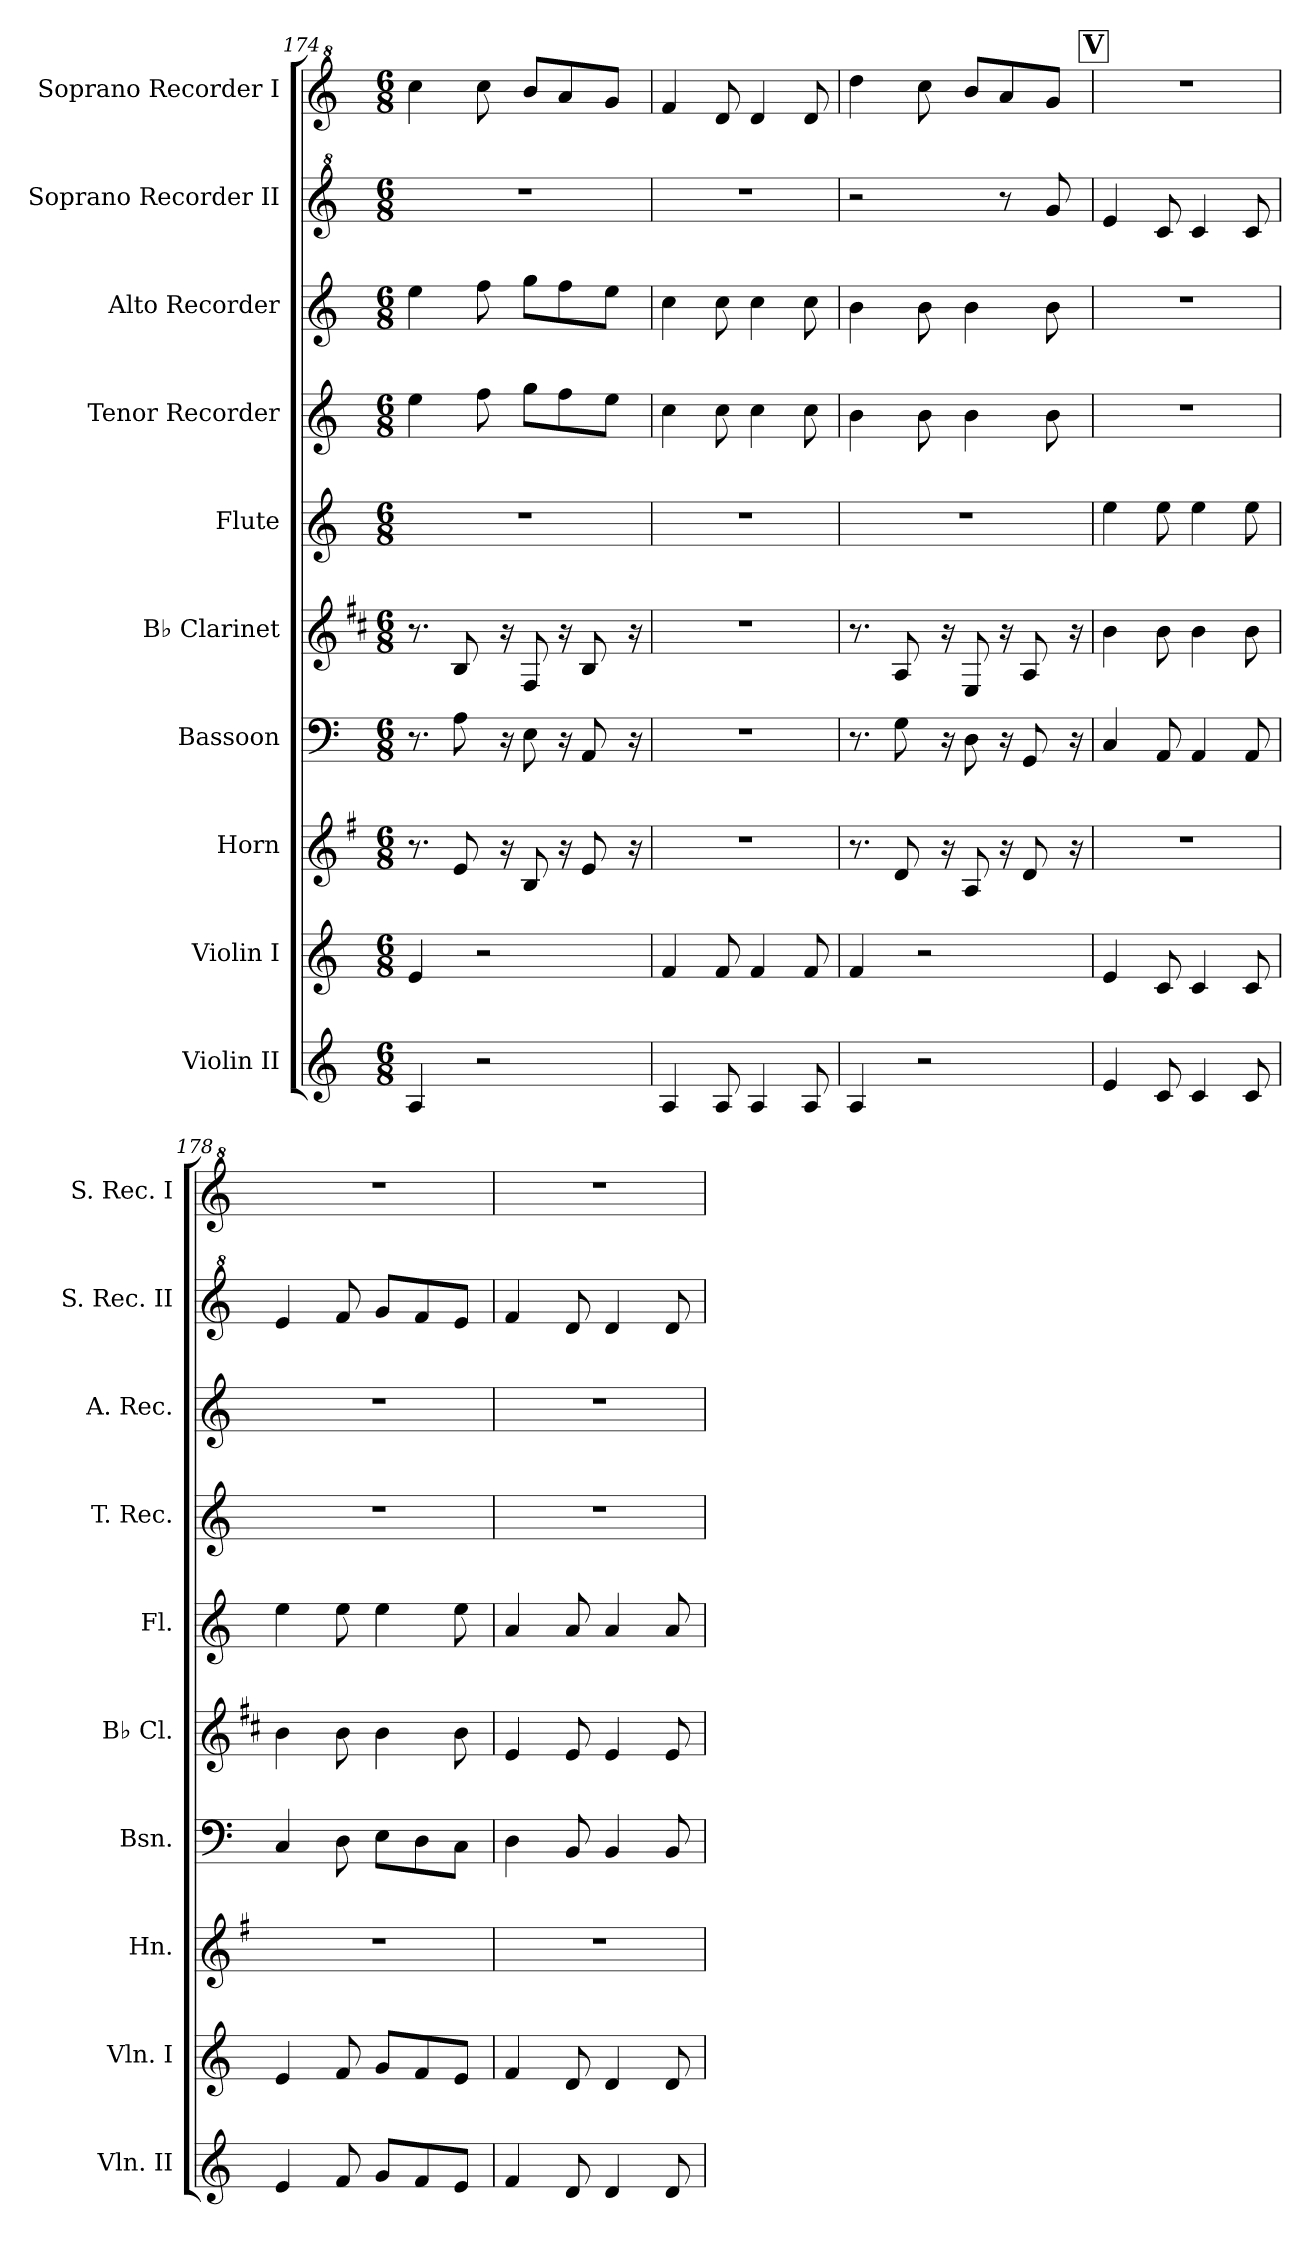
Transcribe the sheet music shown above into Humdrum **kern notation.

**kern	**kern	**kern	**kern	**kern	**kern	**kern	**kern	**kern	**kern
*part10	*part9	*part8	*part7	*part6	*part5	*part4	*part3	*part2	*part1
*staff10	*staff9	*staff8	*staff7	*staff6	*staff5	*staff4	*staff3	*staff2	*staff1
*I"Violin II	*I"Violin I	*I"Horn	*I"Bassoon	*I"B♭ Clarinet	*I"Flute	*I"Tenor Recorder	*I"Alto Recorder	*I"Soprano Recorder II	*I"Soprano Recorder I
*I'Vln. II	*I'Vln. I	*I'Hn.	*I'Bsn.	*I'B♭ Cl.	*I'Fl.	*I'T. Rec.	*I'A. Rec.	*I'S. Rec. II	*I'S. Rec. I
*clefG2	*clefG2	*clefG2	*clefF4	*clefG2	*clefG2	*clefG2	*clefG2	*clefG^2	*clefG^2
*	*	*ITrd4c7	*	*ITrd1c2	*	*	*	*	*
*k[]	*k[]	*k[]	*k[]	*k[]	*k[]	*k[]	*k[]	*k[]	*k[]
*C:	*C:	*C:	*C:	*C:	*C:	*C:	*C:	*C:	*C:
*M6/8	*M6/8	*M6/8	*M6/8	*M6/8	*M6/8	*M6/8	*M6/8	*M6/8	*M6/8
=174	=174	=174	=174	=174	=174	=174	=174	=174	=174
4A/	4e/	8.r	8.r	8.r	2.r	4ee\	4ee\	2.r	4ccc\
.	.	8A/	8A\	8A/	.	.	.	.	.
2r	2r	.	.	.	.	8ff\	8ff\	.	8ccc\
.	.	16r	16r	16r	.	.	.	.	.
.	.	8E/	8E\	8E/	.	8gg\L	8gg\L	.	8bb/L
.	.	16r	16r	16r	.	8ff\	8ff\	.	8aa/
.	.	8A/	8AA/	8A/	.	.	.	.	.
.	.	.	.	.	.	8ee\J	8ee\J	.	8gg/J
.	.	16r	16r	16r	.	.	.	.	.
!!LO:PB:g=z
=175	=175	=175	=175	=175	=175	=175	=175	=175	=175
4A/	4f/	2.r	2.r	2.r	2.r	4cc\	4cc\	2.r	4ff/
8A/	8f/	.	.	.	.	8cc\	8cc\	.	8dd/
4A/	4f/	.	.	.	.	4cc\	4cc\	.	4dd/
8A/	8f/	.	.	.	.	8cc\	8cc\	.	8dd/
=176	=176	=176	=176	=176	=176	=176	=176	=176	=176
4A/	4f/	8.r	8.r	8.r	2.r	4b\	4b\	2r	4ddd\
.	.	8G/	8G\	8G/	.	.	.	.	.
2r	2r	.	.	.	.	8b\	8b\	.	8ccc\
.	.	16r	16r	16r	.	.	.	.	.
.	.	8D/	8D\	8D/	.	4b\	4b\	.	8bb/L
.	.	16r	16r	16r	.	.	.	8r	8aa/
.	.	8G/	8GG/	8G/	.	.	.	.	.
.	.	.	.	.	.	8b\	8b\	8gg/	8gg/J
.	.	16r	16r	16r	.	.	.	.	.
!!LO:REH:place=s1:a:t=V
=177	=177	=177	=177	=177	=177	=177	=177	=177	=177
4e/	4e/	2.r	4C/	4a\	4ee\	2.r	2.r	4ee/	2.r
8c/	8c/	.	8AA/	8a\	8ee\	.	.	8cc/	.
4c/	4c/	.	4AA/	4a\	4ee\	.	.	4cc/	.
8c/	8c/	.	8AA/	8a\	8ee\	.	.	8cc/	.
=178	=178	=178	=178	=178	=178	=178	=178	=178	=178
4e/	4e/	2.r	4C/	4a\	4ee\	2.r	2.r	4ee/	2.r
8f/	8f/	.	8D\	8a\	8ee\	.	.	8ff/	.
8g/L	8g/L	.	8E\L	4a\	4ee\	.	.	8gg/L	.
8f/	8f/	.	8D\	.	.	.	.	8ff/	.
8e/J	8e/J	.	8C\J	8a\	8ee\	.	.	8ee/J	.
=179	=179	=179	=179	=179	=179	=179	=179	=179	=179
4f/	4f/	2.r	4D\	4d/	4a/	2.r	2.r	4ff/	2.r
8d/	8d/	.	8BB/	8d/	8a/	.	.	8dd/	.
4d/	4d/	.	4BB/	4d/	4a/	.	.	4dd/	.
8d/	8d/	.	8BB/	8d/	8a/	.	.	8dd/	.
=	=	=	=	=	=	=	=	=	=
*-	*-	*-	*-	*-	*-	*-	*-	*-	*-
